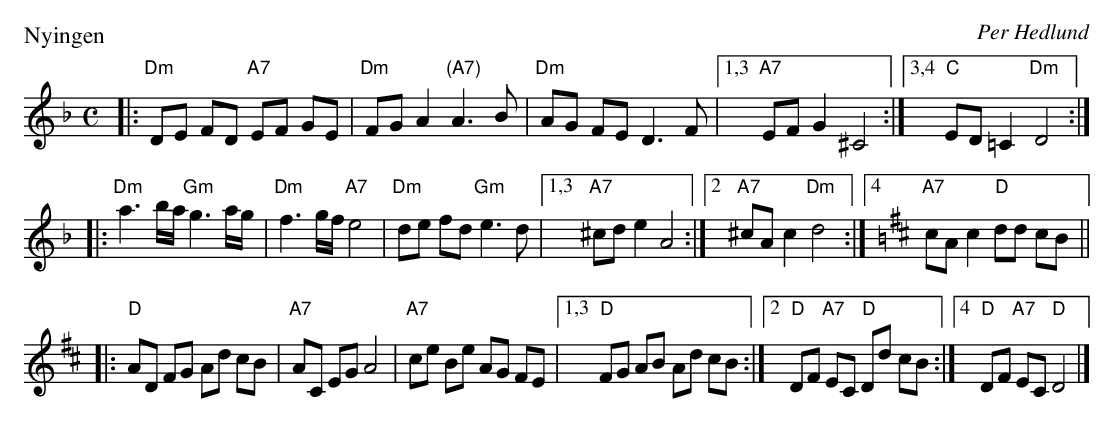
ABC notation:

X:1
P: Nyingen
C: Per Hedlund
M: C
L: 1/8
K: Dm
|: "Dm"DE FD "A7"EF GE | "Dm"FG A2 "(A7)"A3 B \
| "Dm"AG FE D3 F |1,3 "A7"EF G2 ^C4 :|3,4 "C"ED =C2 "Dm"D4 :|
|: "Dm"a3 b/a/ "Gm"g3 a/g/ | "Dm"f3 g/f/ "A7"e4 \
| "Dm"de fd "Gm"e3 d |1,3 "A7"^cd e2 A4 \
:|2 "A7"^cA c2 "Dm"d4 :|4[K:D] "A7"cA c2 "D"dd cB ||
|: "D"AD FG Ad cB | "A7"AC EG A4 | "A7"ce Be AG FE \
|1,3 "D"FG AB Ad cB :|2 "D"DF "A7"EC "D"Dd cB :|4 "D"DF "A7"EC "D"D4 |]
